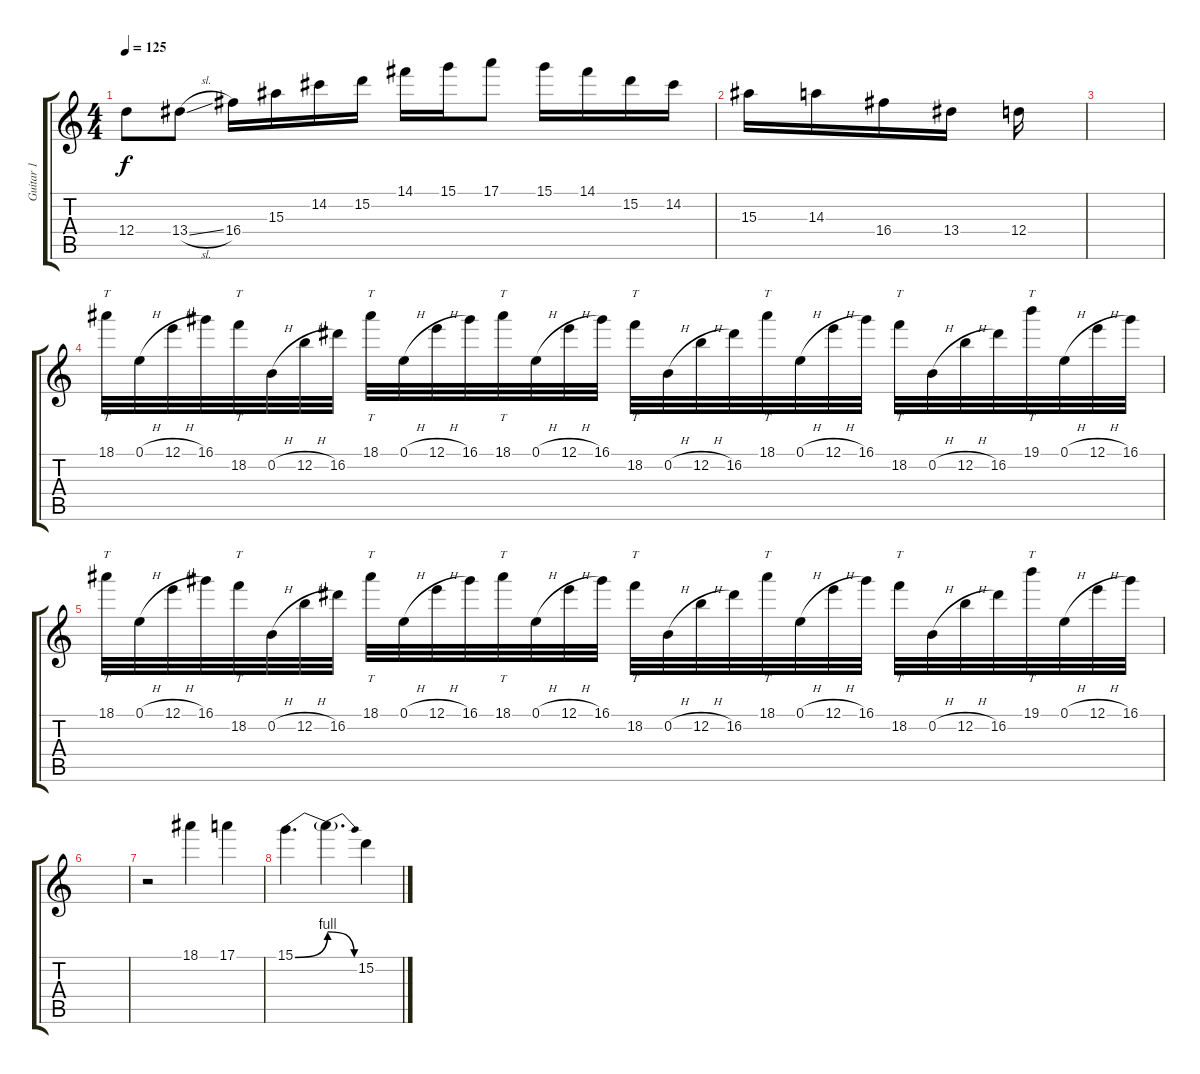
\track ("Guitar 1" "Guitar 1") {instrument distortionguitar}
\staff {score tabs}
\tuning (E4 B3 G3 D3 A2 D2) {hide}
\ts (4 4)
\tempo 125
\clef g2
\ks c
12.4.8{dy f} 13.4{sl}.8 16.4.16 15.3.16 14.2.16 15.2.16 14.1.16 15.1.16 17.1.8 15.1.16 14.1.16 15.2.16 14.2.16 |
15.3.16 14.3.16 16.4.16 13.4.16 12.4.16 |
|
18.1.32{tt} 0.1{h}.32 12.1{h}.32 16.1.32 18.2.32{tt} 0.2{h}.32 12.2{h}.32 16.2.32 18.1.32{tt} 0.1{h}.32 12.1{h}.32 16.1.32 18.1.32{tt} 0.1{h}.32 12.1{h}.32 16.1.32 18.2.32{tt} 0.2{h}.32 12.2{h}.32 16.2.32 18.1.32{tt} 0.1{h}.32 12.1{h}.32 16.1.32 18.2.32{tt} 0.2{h}.32 12.2{h}.32 16.2.32 19.1.32{tt} 0.1{h}.32 12.1{h}.32 16.1.32 |
18.1.32{tt} 0.1{h}.32 12.1{h}.32 16.1.32 18.2.32{tt} 0.2{h}.32 12.2{h}.32 16.2.32 18.1.32{tt} 0.1{h}.32 12.1{h}.32 16.1.32 18.1.32{tt} 0.1{h}.32 12.1{h}.32 16.1.32 18.2.32{tt} 0.2{h}.32 12.2{h}.32 16.2.32 18.1.32{tt} 0.1{h}.32 12.1{h}.32 16.1.32 18.2.32{tt} 0.2{h}.32 12.2{h}.32 16.2.32 19.1.32{tt} 0.1{h}.32 12.1{h}.32 16.1.32 |
|
r.2 18.1.4 17.1.4 |
15.1{be (bend 0 0 60 4)}.4{d} 15.1{be (release 0 4 60 0) t}.4{d} 15.2.4
